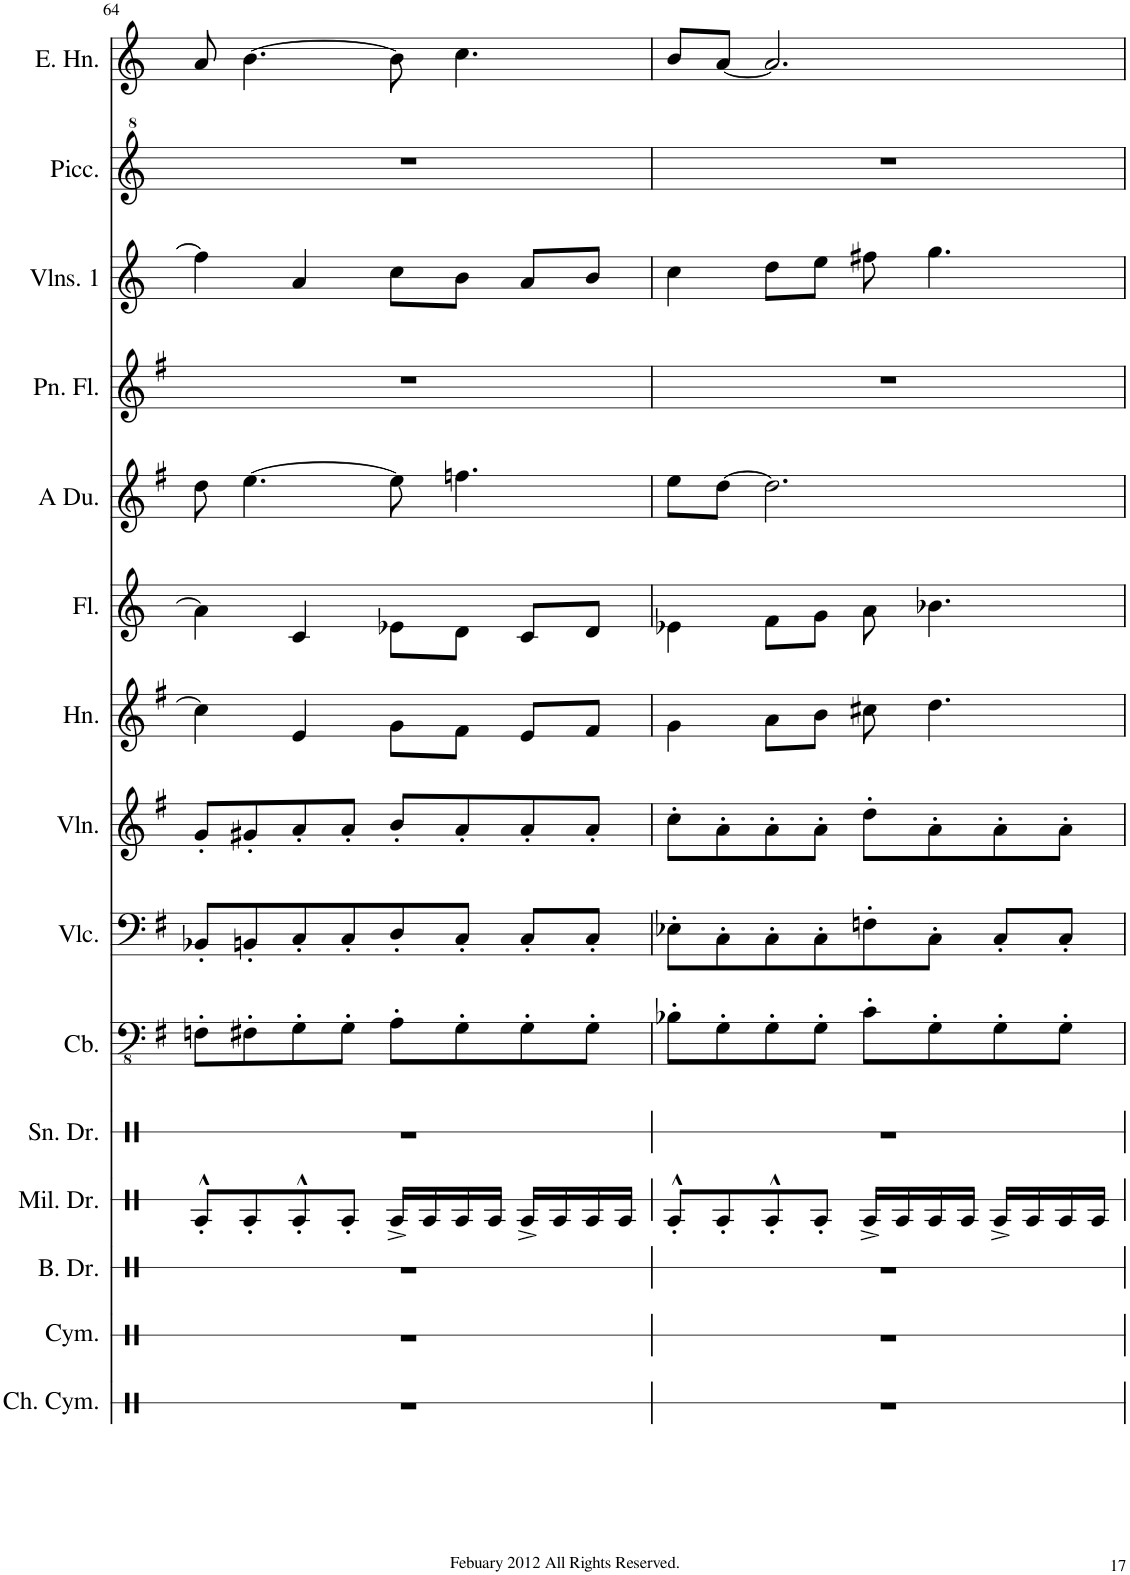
**kern	**kern	**kern	**kern	**kern	**kern	**kern	**kern	**kern	**kern	**kern	**kern	**kern	**kern	**kern
*part15	*part14	*part13	*part12	*part11	*part10	*part9	*part8	*part7	*part6	*part5	*part4	*part3	*part2	*part1
*staff15	*staff14	*staff13	*staff12	*staff11	*staff10	*staff9	*staff8	*staff7	*staff6	*staff5	*staff4	*staff3	*staff2	*staff1
*I"Chinese Cymbal	*I"Cymbal	*I"Bass Drum	*I"Military Drum	*I"Snare Drum	*I"Double Bass	*I"Violoncello	*I"Violin	*I"Horn	*I"Flute	*I"A Duduk	*I"Pan Flute	*I"Violins 1	*I"Piccolo	*I"English Horn
*I'Ch. Cym.	*I'Cym.	*I'B. Dr.	*I'Mil. Dr.	*I'Sn. Dr.	*	*I'Vlc.	*I'Vln.	*I'Hn.	*I'Fl.	*I'A Du.	*I'Pn. Fl.	*I'Vlns. 1	*I'Picc.	*I'E. Hn.
!!LO:PB:g=z
*clefX	*clefX	*clefX	*clefX	*clefX	*clefFv4	*clefF4	*clefG2	*clefG2	*clefG2	*clefG2	*clefG2	*clefG2	*clefG^2	*clefG2
*	*	*	*	*	*Trd7c12	*	*	*Trd4c7	*	*Trd4c7	*	*	*Trd-7c-12	*Trd4c7
*k[]	*k[]	*k[]	*k[]	*k[]	*k[f#]	*k[f#]	*k[f#]	*k[f#]	*k[]	*k[f#]	*k[f#]	*k[]	*k[]	*k[]
*M4/4	*M4/4	*M4/4	*M4/4	*M4/4	*M4/4	*M5/4	*M4/4	*M4/4	*M4/4	*M4/4	*M4/4	*M4/4	*M4/4	*M4/4
=64	=64	=64	=64	=64	=64	=64	=64	=64	=64	=64	=64	=64	=64	=64
1r	1r	1r	8b'^^/L	1r	8FFn'\L	8BB-X'/L	8g'/L	4cc\]	4a-\]	8dd\	1r	4ff\]	1r	8a/
.	.	.	8b'/	.	8FF#X'\	8BBn'/	8g#X'/	.	.	[4.ee\	.	.	.	[4.b\
.	.	.	8b'^^/	.	8GG'\	8C'/	8a'/	4e/	4c/	.	.	4a/	.	.
.	.	.	8b'/J	.	8GG'\J	8C'/	8a'/J	.	.	.	.	.	.	.
.	.	.	16b^/LL	.	8AA'\L	8D'/	8b'/L	8g\L	8e-X\L	8ee\]	.	8cc\L	.	8b\]
.	.	.	16b/	.	.	.	.	.	.	.	.	.	.	.
.	.	.	16b/	.	8GG'\	8C'/J	8a'/	8f#\J	8d\J	4.ffn\	.	8b\J	.	4.cc\
.	.	.	16b/JJ	.	.	.	.	.	.	.	.	.	.	.
.	.	.	16b^/LL	.	8GG'\	8C'/L	8a'/	8e/L	8c/L	.	.	8a/L	.	.
.	.	.	16b/	.	.	.	.	.	.	.	.	.	.	.
.	.	.	16b/	.	8GG'\J	8C'/J	8a'/J	8f#/J	8d/J	.	.	8b/J	.	.
.	.	.	16b/JJ	.	.	.	.	.	.	.	.	.	.	.
=65	=65	=65	=65	=65	=65	=65	=65	=65	=65	=65	=65	=65	=65	=65
1r	1r	1r	8b'^^/L	1r	8BB-X'\L	8E-X'\L	8cc'\L	4g\	4e-X\	8ee\L	1r	4cc\	1r	8b/L
.	.	.	8b'/	.	8GG'\	8C'\	8a'\	.	.	[8dd\J	.	.	.	[8a/J
.	.	.	8b'^^/	.	8GG'\	8C'\	8a'\	8a\L	8f\L	2.dd\]	.	8dd\L	.	2.a/]
.	.	.	8b'/J	.	8GG'\J	8C'\	8a'\J	8b\J	8g\J	.	.	8ee\J	.	.
.	.	.	16b^/LL	.	8C'\L	8Fn'\	8dd'\L	8cc#X\	8a\	.	.	8ff#X\	.	.
.	.	.	16b/	.	.	.	.	.	.	.	.	.	.	.
.	.	.	16b/	.	8GG'\	8C'\J	8a'\	4.dd\	4.b-X\	.	.	4.gg\	.	.
.	.	.	16b/JJ	.	.	.	.	.	.	.	.	.	.	.
.	.	.	16b^/LL	.	8GG'\	8C'/L	8a'\	.	.	.	.	.	.	.
.	.	.	16b/	.	.	.	.	.	.	.	.	.	.	.
.	.	.	16b/	.	8GG'\J	8C'/J	8a'\J	.	.	.	.	.	.	.
.	.	.	16b/JJ	.	.	.	.	.	.	.	.	.	.	.
=	=	=	=	=	=	=	=	=	=	=	=	=	=	=
*-	*-	*-	*-	*-	*-	*-	*-	*-	*-	*-	*-	*-	*-	*-
